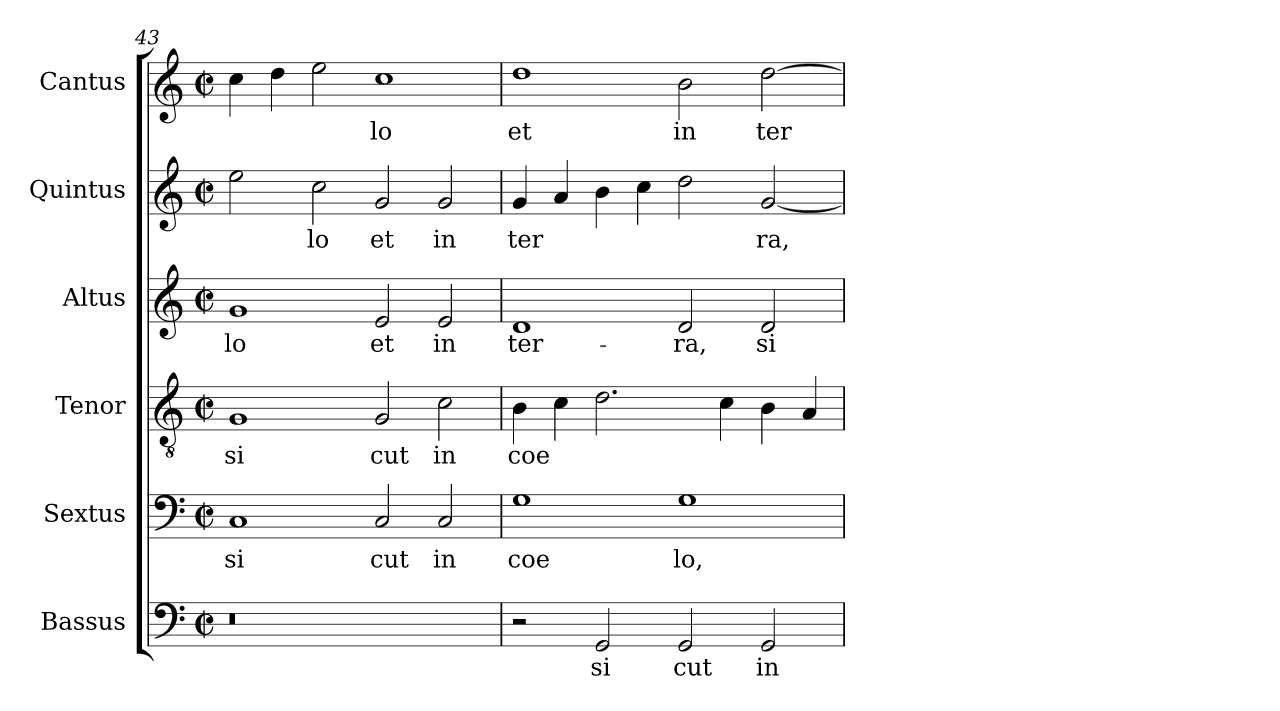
**kern	**text	**kern	**text	**kern	**text	**kern	**text	**kern	**text	**kern	**text
*part6	*part6	*part5	*part5	*part4	*part4	*part3	*part3	*part2	*part2	*part1	*part1
*staff6	*staff6	*staff5	*staff5	*staff4	*staff4	*staff3	*staff3	*staff2	*staff2	*staff1	*staff1
*I"Bassus	*	*I"Sextus	*	*I"Tenor	*	*I"Altus	*	*I"Quintus	*	*I"Cantus	*
!!LO:LB:g=z
*clefF4	*	*clefF4	*	*clefGv2	*	*clefG2	*	*clefG2	*	*clefG2	*
*k[]	*	*k[]	*	*k[]	*	*k[]	*	*k[]	*	*k[]	*
*C:	*	*C:	*	*C:	*	*C:	*	*C:	*	*C:	*
*M2/2	*	*M2/2	*	*M2/2	*	*M2/2	*	*M2/2	*	*M2/2	*
*met(c|)	*	*met(c|)	*	*met(c|)	*	*met(c|)	*	*met(c|)	*	*met(c|)	*
=43	=43	=43	=43	=43	=43	=43	=43	=43	=43	=43	=43
!	!	!	!LO:LY:b:cj	!	!LO:LY:b:cj	!	!LO:LY:b:cj	!	!LO:LY:b:cj	!	!LO:LY:b:cj
0r	.	1C	si	1G	si	1g	-lo	2ee\	.	4cc\	--
!	!	!	!	!	!	!	!	!	!	!	!LO:LY:b:cj
.	.	.	.	.	.	.	.	.	.	4dd\	--
!	!	!	!	!	!	!	!	!	!LO:LY:b:cj	!	!LO:LY:b:cj
.	.	.	.	.	.	.	.	2cc\	lo	2ee\	--
!	!	!	!LO:LY:b:cj	!	!LO:LY:b:cj	!	!LO:LY:b:cj	!	!LO:LY:b:cj	!	!LO:LY:b:cj
.	.	2C/	cut	2G/	cut	2e/	et	2g/	et	1cc	-lo
!	!	!	!LO:LY:b:cj	!	!LO:LY:b:cj	!	!LO:LY:b:cj	!	!LO:LY:b:cj	!	!
.	.	2C/	in	2c\	in	2e/	in	2g/	in	.	.
=44	=44	=44	=44	=44	=44	=44	=44	=44	=44	=44	=44
!	!	!	!LO:LY:b:cj	!	!LO:LY:b:cj	!	!LO:LY:b:cj	!	!LO:LY:b:cj	!	!LO:LY:b:cj
2r	.	1G	coe	4B\	coe	1d	ter-	4g/	ter-	1dd	et
!	!	!	!	!	!LO:LY:b:cj	!	!	!	!LO:LY:b:cj	!	!
.	.	.	.	4c\	.	.	.	4a/	--	.	.
!	!LO:LY:b:cj	!	!	!	!LO:LY:b:cj	!	!	!	!LO:LY:b:cj	!	!
2GG/	si	.	.	2.d\	.	.	.	4b\	--	.	.
!	!	!	!	!	!	!	!	!	!LO:LY:b:cj	!	!
.	.	.	.	.	.	.	.	4cc\	--	.	.
!	!LO:LY:b:cj	!	!LO:LY:b:cj	!	!	!	!LO:LY:b:cj	!	!LO:LY:b:cj	!	!LO:LY:b:cj
2GG/	cut	1G	lo,	.	.	2d/	-ra,	2dd\	--	2b\	in
!	!	!	!	!	!LO:LY:b:cj	!	!	!	!	!	!
.	.	.	.	4c\	.	.	.	.	.	.	.
!	!LO:LY:b:cj	!	!	!	!LO:LY:b:cj	!	!LO:LY:b:cj	!	!LO:LY:b:cj	!	!LO:LY:b:cj
2GG/	in	.	.	4B\	.	2d/	si-	[<2g/	-ra,	[>2dd\	ter-
!	!	!	!	!	!LO:LY:b:cj	!	!	!	!	!	!
.	.	.	.	4A/	.	.	.	.	.	.	.
=	=	=	=	=	=	=	=	=	=	=	=
*-	*-	*-	*-	*-	*-	*-	*-	*-	*-	*-	*-
